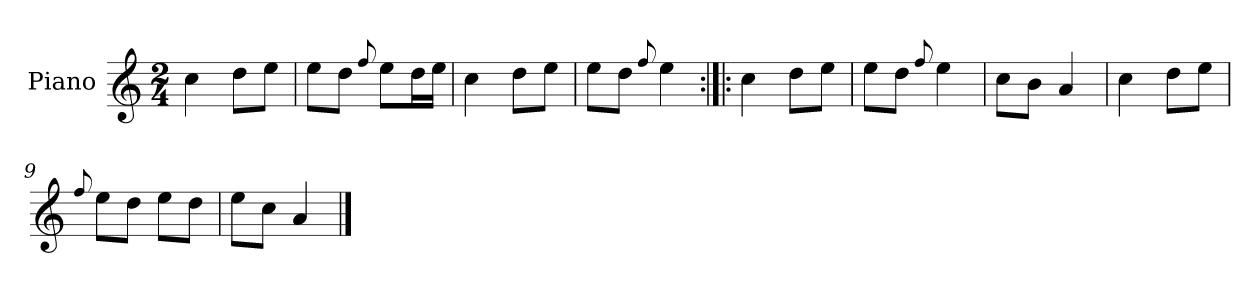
**kern
*part1
*staff1
*I"Piano
*I'Pno.
*clefG2
*k[]
*M2/4
=1
4cc\
8dd\L
8ee\J
=2
8ee\L
8dd\J
8qqff/
8ee\L
16dd\L
16ee\JJ
=3
4cc\
8dd\L
8ee\J
=4
8ee\L
8dd\J
8qqff/
4ee\
=5:|!|:
4cc\
8dd\L
8ee\J
=6
8ee\L
8dd\J
8qqff/
4ee\
=7
8cc\L
8b\J
4a/
=8
4cc\
8dd\L
8ee\J
=9
8qqff/
8ee\L
8dd\J
8ee\L
8dd\J
!!LO:LB:g=z
=10
8ee\L
8cc\J
4a/
==
*-
